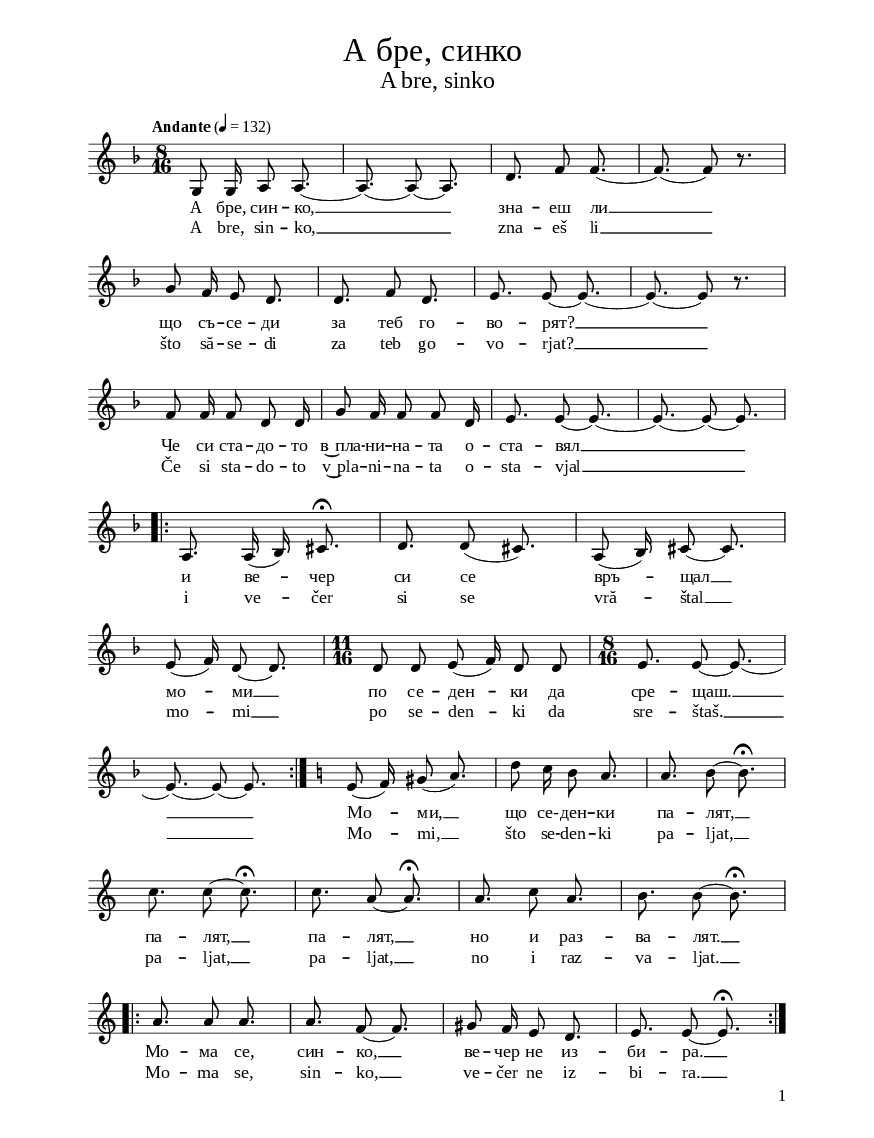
\version "2.24.1"

% include paper part and global functions
\include "include/globals.ily"

\bookpart {
  \label #'ref137
  \tocItem \markup "А бре, синко – A bre, sinko "
  \include "include/bookpart-paper.ily"
  \score {
    \include "include/score-layout.ily"

    \new Voice \absolute {
      \clef treble
      \key d \minor
      \time 8/16
      \tempoFunc "Andante" 4 "132"
      g8 g16 a8 a8. ~ | % 2
      a8. ~ a8 ~ a8. | % 3
      d'8. f'8 f'8. ~ | % 4
      f'8. ~ f'8 r8. \break | % 5
      g'8 f'16 e'8 d'8. | % 6
      d'8. f'8 d'8. | % 7
      e'8. e'8 ~ e'8. ~ | % 8
      e'8. ~ e'8 r8. \break | % 9
      f'8 f'16 f'8 d'8 d'16 | \barNumberCheck #10
      g'8 f'16 f'8 f'8 d'16 | % 11
      e'8. e'8 ~ e'8. ~ | % 12
      e'8. ~ e'8 ~ e'8. \break | % 13
      \bar ".|:-|"  
        a8. a16 ( bes16 ) cis'8. \fermata | % 14
        d'8. d'8 ( cis'8. ) | % 15
        a8 ( bes16 ) cis'8 ~ cis'8. \break | % 16
        e'8 ( f'16 ) d'8 ~ d'8. | % 17
        \time 11/16  d'8 d'8 e'8 ( f'16 ) d'8 d'8 | % 18
        \time 8/16  e'8. e'8 ~ e'8. ~ \break | % 19
        e'8. ~ e'8 ~ e'8.
     \bar ":|."
      | 
      \key a \minor e'8 ( f'16 ) gis'8 ( a'8. ) | % 21
      d''8 c''16 b'8 a'8. | % 22
      a'8. b'8 ~ b'8. \fermata \break | % 23
      c''8. c''8 ~ c''8. \fermata | % 24
      c''8. a'8 ~ a'8. \fermata | % 25
      a'8. c''8 a'8. | % 26
      b'8. b'8 ~ b'8. \fermata \break | % 27
      \bar ".|:-|"  
        a'8. a'8 a'8. | % 28
        a'8. f'8 ~ f'8. | % 29
        gis'8 f'16 e'8 d'8. | \barNumberCheck #30
        e'8. e'8 ~ e'8. \fermata
      \bar ":|."
    }

    \addlyrics {
      А  бре,
      син -- ко, __  зна -- еш ли __ 
      що съ -- се -- ди за теб го
      -- во -- рят? __ Че си ста --
      -- до -- то в~пла --  ни -- на --
      та о -- ста -- вял __  и ве --
      чер си се връ -- щал __ мо --
      ми __  по се -- ден -- ки  да
      сре -- щаш. __ Мо -- ми, __  що
      "се-" -- ден -- ки па -- лят, __ 
      па -- лят, __  па -- лят, __  но
      и раз -- ва -- лят. __   Мо --
      ма се, син -- ко, __ ве -- чер
      не  из -- би -- ра. __}
      \addlyrics {
      A  bre,
      sin -- ko, __ zna -- eš li __ 
      što să -- se -- di za teb go
      -- vo -- rjat? __  Če si sta --
      -- do -- to v~pla --  ni -- na --
      ta o -- sta -- vjal __ i ve --
      čer si se vră -- štal __ mo --
      mi __ po se -- den -- ki  da
      sre -- štaš. __  Mo -- mi, __  što
      se -- den -- ki pa -- ljat, __ 
      pa -- ljat, __ pa -- ljat, __  no
      i raz -- va -- ljat. __ Mo --
      ma se, sin -- ko, __ ve -- čer
      ne  iz -- bi -- ra. __}

        \header {
          title = \titleFunc "А бре, синко " "A bre, sinko"
        }

        \midi{}

      } % score

      % include foreign translation(s) of the song
      \version "2.24.0"

\markup \fill-line { \fontsize #deTitleFontSize "Ach, du mein Sohn" }
\markup \null
\markup \null
\markup \fontsize #deCoupletFontSize {
  \hspace #13
  \override #`(baseline-skip . ,deCoupletBaselineSkip)

  \column {
 \line { " "Ach, mein Sohn, weißt du,}
 
  \line { " "was die Nachbarn über dich sprechen?}

 \line { " "Dass du die Herde im Gebirge alleine gelassen hast }

 \line { " "und abends zurückgekehrt bist,}
 
 \line { " " um Mädchen abends auf dem Dorfplatz zu treffen.}

 \line { " "Mädchen, die Treffen anzetteln, anzetteln}

 \line { " "sie zetteln sie an, aber sie verderben auch.}

 \line { " "Ein Mädchen, mein Sohn,}
 
  \line { " " wählt man nicht am Abend aus.}


  }
}


    } % bookpart
